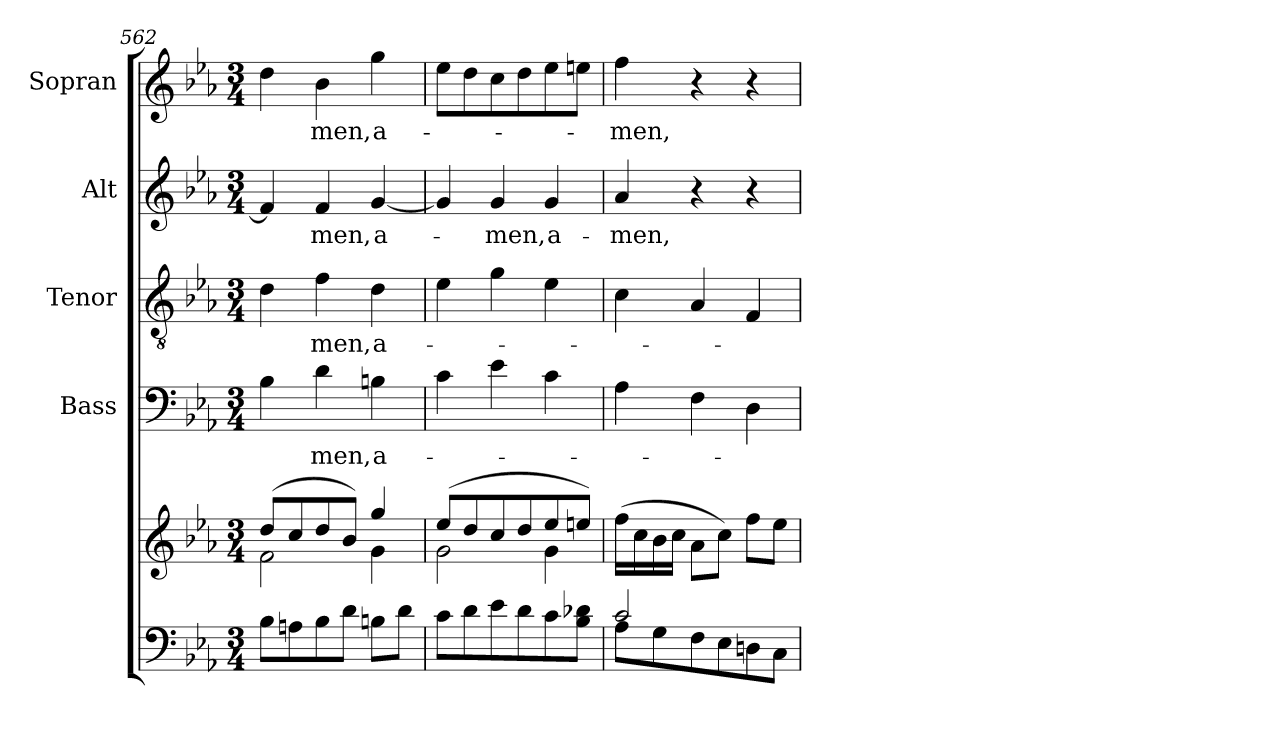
**kern	**kern	**kern	**text	**kern	**text	**kern	**text	**kern	**text
*part5	*part5	*part4	*part4	*part3	*part3	*part2	*part2	*part1	*part1
*staff6	*staff5	*staff4	*staff4	*staff3	*staff3	*staff2	*staff2	*staff1	*staff1
*	*	*I"Bass	*	*I"Tenor	*	*I"Alt	*	*I"Sopran	*
*	*	*I'B.	*	*I'T.	*	*I'A.	*	*I'S.	*
!!LO:LB:g=z
*clefF4	*clefG2	*clefF4	*	*clefGv2	*	*clefG2	*	*clefG2	*
*k[b-e-a-]	*k[b-e-a-]	*k[b-e-a-]	*	*k[b-e-a-]	*	*k[b-e-a-]	*	*k[b-e-a-]	*
*E-:	*E-:	*E-:	*	*E-:	*	*E-:	*	*E-:	*
*M3/4	*M3/4	*M3/4	*	*M3/4	*	*M3/4	*	*M3/4	*
=562	=562	=562	=562	=562	=562	=562	=562	=562	=562
*	*^	*	*	*	*	*	*	*	*
8B-\L	(>8dd/L	2f\	4B-\	.	4d\	.	4f/]	.	4dd\	.
8An\	8cc/	.	.	.	.	.	.	.	.	.
!	!	!	!	!LO:LY:b	!	!LO:LY:b	!	!LO:LY:b	!	!LO:LY:b
8B-\	8dd/	.	4d\	-men,	4f\	-men,	4f/	-men,	4b-\	-men,
8d\J	8b-/J)	.	.	.	.	.	.	.	.	.
!	!	!	!	!LO:LY:b	!	!LO:LY:b	!	!LO:LY:b	!	!LO:LY:b
8Bn\L	4gg/	4g\	4Bn\	a-	4d\	a-	[4g/	a-	4gg\	a-
8d\J	.	.	.	.	.	.	.	.	.	.
=563	=563	=563	=563	=563	=563	=563	=563	=563	=563	=563
8c\L	(>8ee-/L	2g\	4c\	.	4e-\	.	4g/]	.	8ee-\L	.
8d\	8dd/	.	.	.	.	.	.	.	8dd\	.
!	!	!	!	!	!	!	!	!LO:LY:b	!	!
8e-\	8cc/	.	4e-\	.	4g\	.	4g/	-men,	8cc\	.
8d\	8dd/	.	.	.	.	.	.	.	8dd\	.
!	!	!	!	!	!	!	!	!LO:LY:b	!	!
8c\	8ee-/	4g\	4c\	.	4e-\	.	4g/	a-	8ee-\	.
8B-\ 8d-X\J	8een/J)	.	.	.	.	.	.	.	8een\J	.
*	*v	*v	*	*	*	*	*	*	*	*
=564	=564	=564	=564	=564	=564	=564	=564	=564	=564
*^	*	*	*	*	*	*	*	*	*
!	!	!	!	!	!	!	!	!LO:LY:b	!	!LO:LY:b
2c/	8A-\L	(>16ff\LL	4A-\	.	4c\	.	4a-/	-men,	4ff\	-men,
.	.	16cc\	.	.	.	.	.	.	.	.
.	8G\	16b-\	.	.	.	.	.	.	.	.
.	.	16cc\JJ	.	.	.	.	.	.	.	.
.	8F\	8a-\L	4F\	.	4A-/	.	4r	.	4r	.
.	8E-\	8cc\J)	.	.	.	.	.	.	.	.
4ryy	8Dn\	8ff\L	4D\	.	4F/	.	4r	.	4r	.
.	8C\J	8ee-\J	.	.	.	.	.	.	.	.
*v	*v	*	*	*	*	*	*	*	*	*
=	=	=	=	=	=	=	=	=	=
*-	*-	*-	*-	*-	*-	*-	*-	*-	*-
